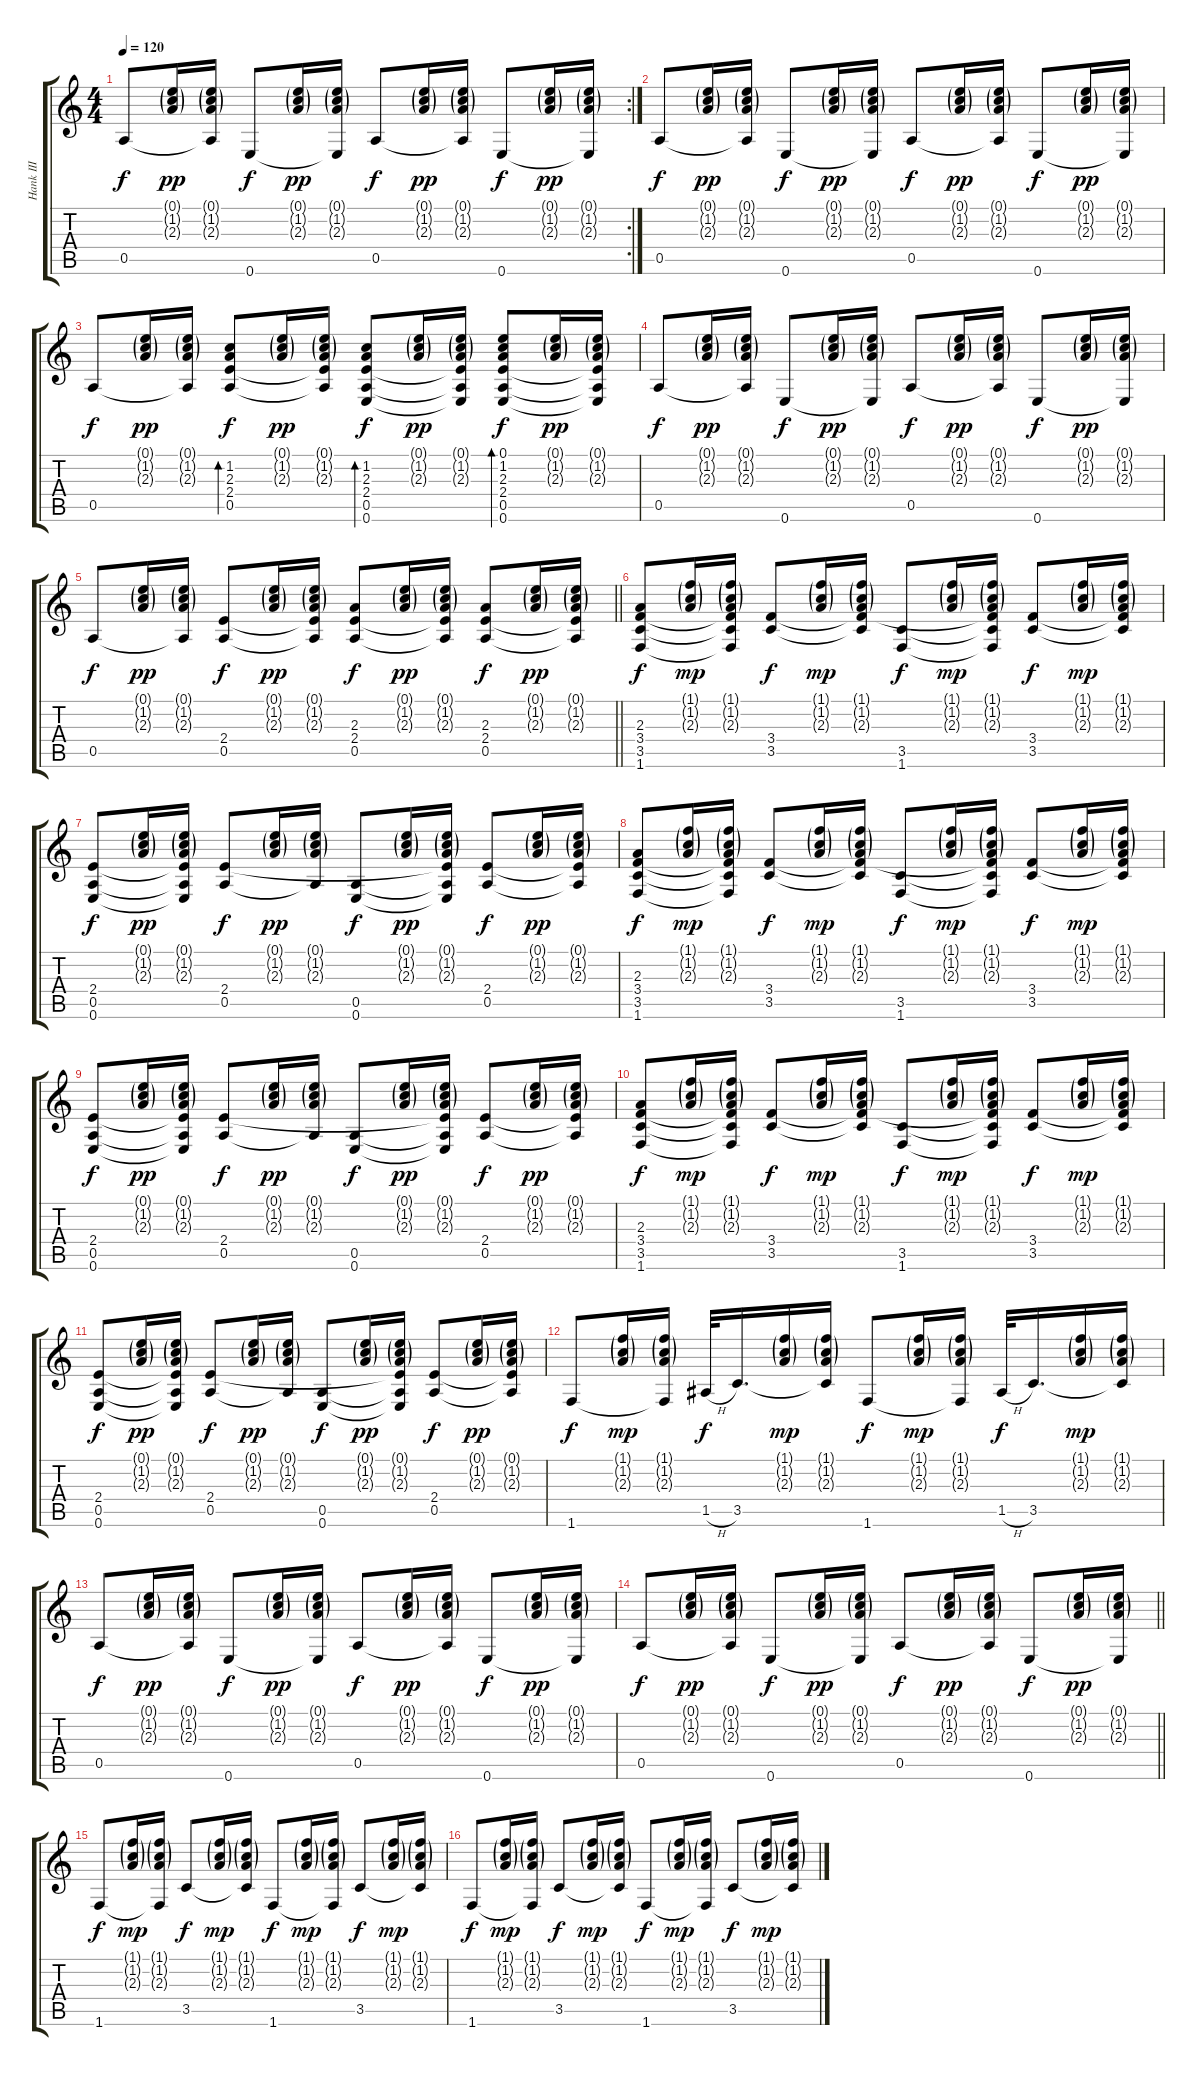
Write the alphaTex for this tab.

\track ("Hank III" "Hank III") {instrument acousticguitarsteel}
\staff {score tabs}
\tuning (E4 B3 G3 D3 A2 E2) {hide}
\rc 2
\ts (4 4)
\tempo 120
\clef g2
\ks c
0.5.8{dy f} (0.1{g} 1.2{g} 2.3{g}).16{dy pp} (0.1{g} 1.2{g} 2.3{g} 0.5{t}).16 0.6.8{dy f} (0.1{g} 1.2{g} 2.3{g}).16{dy pp} (0.1{g} 1.2{g} 2.3{g} 0.6{t}).16 0.5.8{dy f} (0.1{g} 1.2{g} 2.3{g}).16{dy pp} (0.1{g} 1.2{g} 2.3{g} 0.5{t}).16 0.6.8{dy f} (0.1{g} 1.2{g} 2.3{g}).16{dy pp} (0.1{g} 1.2{g} 2.3{g} 0.6{t}).16 |
0.5.8{dy f} (0.1{g} 1.2{g} 2.3{g}).16{dy pp} (0.1{g} 1.2{g} 2.3{g} 0.5{t}).16 0.6.8{dy f} (0.1{g} 1.2{g} 2.3{g}).16{dy pp} (0.1{g} 1.2{g} 2.3{g} 0.6{t}).16 0.5.8{dy f} (0.1{g} 1.2{g} 2.3{g}).16{dy pp} (0.1{g} 1.2{g} 2.3{g} 0.5{t}).16 0.6.8{dy f} (0.1{g} 1.2{g} 2.3{g}).16{dy pp} (0.1{g} 1.2{g} 2.3{g} 0.6{t}).16 |
0.5.8{dy f} (0.1{g} 1.2{g} 2.3{g}).16{dy pp} (0.1{g} 1.2{g} 2.3{g} 0.5{t}).16 (1.2 2.3 2.4 0.5).8{bd 60 dy f} (0.1{g} 1.2{g} 2.3{g}).16{dy pp} (0.1{g} 1.2{g} 2.3{g} 2.4{t} 0.5{t}).16 (1.2 2.3 2.4 0.5 0.6).8{bd 60 dy f} (0.1{g} 1.2{g} 2.3{g}).16{dy pp} (0.1{g} 1.2{g} 2.3{g} 2.4{t} 0.5{t} 0.6{t}).16 (0.1 1.2 2.3 2.4 0.5 0.6).8{bd 60 dy f} (0.1{g} 1.2{g} 2.3{g}).16{dy pp} (0.1{g} 1.2{g} 2.3{g} 2.4{t} 0.5{t} 0.6{t}).16 |
0.5.8{dy f} (0.1{g} 1.2{g} 2.3{g}).16{dy pp} (0.1{g} 1.2{g} 2.3{g} 0.5{t}).16 0.6.8{dy f} (0.1{g} 1.2{g} 2.3{g}).16{dy pp} (0.1{g} 1.2{g} 2.3{g} 0.6{t}).16 0.5.8{dy f} (0.1{g} 1.2{g} 2.3{g}).16{dy pp} (0.1{g} 1.2{g} 2.3{g} 0.5{t}).16 0.6.8{dy f} (0.1{g} 1.2{g} 2.3{g}).16{dy pp} (0.1{g} 1.2{g} 2.3{g} 0.6{t}).16 |
\barLineRight lightlight
0.5.8{dy f} (0.1{g} 1.2{g} 2.3{g}).16{dy pp} (0.1{g} 1.2{g} 2.3{g} 0.5{t}).16 (2.4 0.5).8{dy f} (0.1{g} 1.2{g} 2.3{g}).16{dy pp} (0.1{g} 1.2{g} 2.3{g} 2.4{t} 0.5{t}).16 (2.3 2.4 0.5).8{dy f} (0.1{g} 1.2{g} 2.3{g}).16{dy pp} (0.1{g} 1.2{g} 2.3{g} 2.4{t} 0.5{t}).16 (2.3 2.4 0.5).8{dy f} (0.1{g} 1.2{g} 2.3{g}).16{dy pp} (0.1{g} 1.2{g} 2.3{g} 2.4{t} 0.5{t}).16 |
(2.3 3.4 3.5 1.6).8{dy f} (1.1{g} 1.2{g} 2.3{g}).16{dy mp} (1.1{g} 1.2{g} 2.3{g} 3.4{t} 3.5{t} 1.6{t}).16 (3.4 3.5).8{dy f} (1.1{g} 1.2{g} 2.3{g}).16{dy mp} (1.1{g} 1.2{g} 2.3{g} 3.4{t} 3.5{t}).16 (3.5 1.6).8{dy f} (1.1{g} 1.2{g} 2.3{g}).16{dy mp} (1.1{g} 1.2{g} 2.3{g} 3.4{t} 3.5{t} 1.6{t}).16 (3.4 3.5).8{dy f} (1.1{g} 1.2{g} 2.3{g}).16{dy mp} (1.1{g} 1.2{g} 2.3{g} 3.4{t} 3.5{t}).16 |
(2.4 0.5 0.6).8{dy f} (0.1{g} 1.2{g} 2.3{g}).16{dy pp} (0.1{g} 1.2{g} 2.3{g} 2.4{t} 0.5{t} 0.6{t}).16 (2.4 0.5).8{dy f} (0.1{g} 1.2{g} 2.3{g}).16{dy pp} (0.1{g} 1.2{g} 2.3{g} 0.5{t}).16 (0.5 0.6).8{dy f} (0.1{g} 1.2{g} 2.3{g}).16{dy pp} (0.1{g} 1.2{g} 2.3{g} 2.4{t} 0.5{t} 0.6{t}).16 (2.4 0.5).8{dy f} (0.1{g} 1.2{g} 2.3{g}).16{dy pp} (0.1{g} 1.2{g} 2.3{g} 2.4{t} 0.5{t}).16 |
(2.3 3.4 3.5 1.6).8{dy f} (1.1{g} 1.2{g} 2.3{g}).16{dy mp} (1.1{g} 1.2{g} 2.3{g} 3.4{t} 3.5{t} 1.6{t}).16 (3.4 3.5).8{dy f} (1.1{g} 1.2{g} 2.3{g}).16{dy mp} (1.1{g} 1.2{g} 2.3{g} 3.4{t} 3.5{t}).16 (3.5 1.6).8{dy f} (1.1{g} 1.2{g} 2.3{g}).16{dy mp} (1.1{g} 1.2{g} 2.3{g} 3.4{t} 3.5{t} 1.6{t}).16 (3.4 3.5).8{dy f} (1.1{g} 1.2{g} 2.3{g}).16{dy mp} (1.1{g} 1.2{g} 2.3{g} 3.4{t} 3.5{t}).16 |
(2.4 0.5 0.6).8{dy f} (0.1{g} 1.2{g} 2.3{g}).16{dy pp} (0.1{g} 1.2{g} 2.3{g} 2.4{t} 0.5{t} 0.6{t}).16 (2.4 0.5).8{dy f} (0.1{g} 1.2{g} 2.3{g}).16{dy pp} (0.1{g} 1.2{g} 2.3{g} 0.5{t}).16 (0.5 0.6).8{dy f} (0.1{g} 1.2{g} 2.3{g}).16{dy pp} (0.1{g} 1.2{g} 2.3{g} 2.4{t} 0.5{t} 0.6{t}).16 (2.4 0.5).8{dy f} (0.1{g} 1.2{g} 2.3{g}).16{dy pp} (0.1{g} 1.2{g} 2.3{g} 2.4{t} 0.5{t}).16 |
(2.3 3.4 3.5 1.6).8{dy f} (1.1{g} 1.2{g} 2.3{g}).16{dy mp} (1.1{g} 1.2{g} 2.3{g} 3.4{t} 3.5{t} 1.6{t}).16 (3.4 3.5).8{dy f} (1.1{g} 1.2{g} 2.3{g}).16{dy mp} (1.1{g} 1.2{g} 2.3{g} 3.4{t} 3.5{t}).16 (3.5 1.6).8{dy f} (1.1{g} 1.2{g} 2.3{g}).16{dy mp} (1.1{g} 1.2{g} 2.3{g} 3.4{t} 3.5{t} 1.6{t}).16 (3.4 3.5).8{dy f} (1.1{g} 1.2{g} 2.3{g}).16{dy mp} (1.1{g} 1.2{g} 2.3{g} 3.4{t} 3.5{t}).16 |
(2.4 0.5 0.6).8{dy f} (0.1{g} 1.2{g} 2.3{g}).16{dy pp} (0.1{g} 1.2{g} 2.3{g} 2.4{t} 0.5{t} 0.6{t}).16 (2.4 0.5).8{dy f} (0.1{g} 1.2{g} 2.3{g}).16{dy pp} (0.1{g} 1.2{g} 2.3{g} 0.5{t}).16 (0.5 0.6).8{dy f} (0.1{g} 1.2{g} 2.3{g}).16{dy pp} (0.1{g} 1.2{g} 2.3{g} 2.4{t} 0.5{t} 0.6{t}).16 (2.4 0.5).8{dy f} (0.1{g} 1.2{g} 2.3{g}).16{dy pp} (0.1{g} 1.2{g} 2.3{g} 2.4{t} 0.5{t}).16 |
1.6.8{dy f} (1.1{g} 1.2{g} 2.3{g}).16{dy mp} (1.1{g} 1.2{g} 2.3{g} 1.6{t}).16 1.5{h}.32{dy f} 3.5.16{d} (1.1{g} 1.2{g} 2.3{g}).16{dy mp} (1.1{g} 1.2{g} 2.3{g} 3.5{t}).16 1.6.8{dy f} (1.1{g} 1.2{g} 2.3{g}).16{dy mp} (1.1{g} 1.2{g} 2.3{g} 1.6{t}).16 1.5{h}.32{dy f} 3.5.16{d} (1.1{g} 1.2{g} 2.3{g}).16{dy mp} (1.1{g} 1.2{g} 2.3{g} 3.5{t}).16 |
0.5.8{dy f} (0.1{g} 1.2{g} 2.3{g}).16{dy pp} (0.1{g} 1.2{g} 2.3{g} 0.5{t}).16 0.6.8{dy f} (0.1{g} 1.2{g} 2.3{g}).16{dy pp} (0.1{g} 1.2{g} 2.3{g} 0.6{t}).16 0.5.8{dy f} (0.1{g} 1.2{g} 2.3{g}).16{dy pp} (0.1{g} 1.2{g} 2.3{g} 0.5{t}).16 0.6.8{dy f} (0.1{g} 1.2{g} 2.3{g}).16{dy pp} (0.1{g} 1.2{g} 2.3{g} 0.6{t}).16 |
\barLineRight lightlight
0.5.8{dy f} (0.1{g} 1.2{g} 2.3{g}).16{dy pp} (0.1{g} 1.2{g} 2.3{g} 0.5{t}).16 0.6.8{dy f} (0.1{g} 1.2{g} 2.3{g}).16{dy pp} (0.1{g} 1.2{g} 2.3{g} 0.6{t}).16 0.5.8{dy f} (0.1{g} 1.2{g} 2.3{g}).16{dy pp} (0.1{g} 1.2{g} 2.3{g} 0.5{t}).16 0.6.8{dy f} (0.1{g} 1.2{g} 2.3{g}).16{dy pp} (0.1{g} 1.2{g} 2.3{g} 0.6{t}).16 |
1.6.8{dy f} (1.1{g} 1.2{g} 2.3{g}).16{dy mp} (1.1{g} 1.2{g} 2.3{g} 1.6{t}).16 3.5.8{dy f} (1.1{g} 1.2{g} 2.3{g}).16{dy mp} (1.1{g} 1.2{g} 2.3{g} 3.5{t}).16 1.6.8{dy f} (1.1{g} 1.2{g} 2.3{g}).16{dy mp} (1.1{g} 1.2{g} 2.3{g} 1.6{t}).16 3.5.8{dy f} (1.1{g} 1.2{g} 2.3{g}).16{dy mp} (1.1{g} 1.2{g} 2.3{g} 3.5{t}).16 |
1.6.8{dy f} (1.1{g} 1.2{g} 2.3{g}).16{dy mp} (1.1{g} 1.2{g} 2.3{g} 1.6{t}).16 3.5.8{dy f} (1.1{g} 1.2{g} 2.3{g}).16{dy mp} (1.1{g} 1.2{g} 2.3{g} 3.5{t}).16 1.6.8{dy f} (1.1{g} 1.2{g} 2.3{g}).16{dy mp} (1.1{g} 1.2{g} 2.3{g} 1.6{t}).16 3.5.8{dy f} (1.1{g} 1.2{g} 2.3{g}).16{dy mp} (1.1{g} 1.2{g} 2.3{g} 3.5{t}).16
